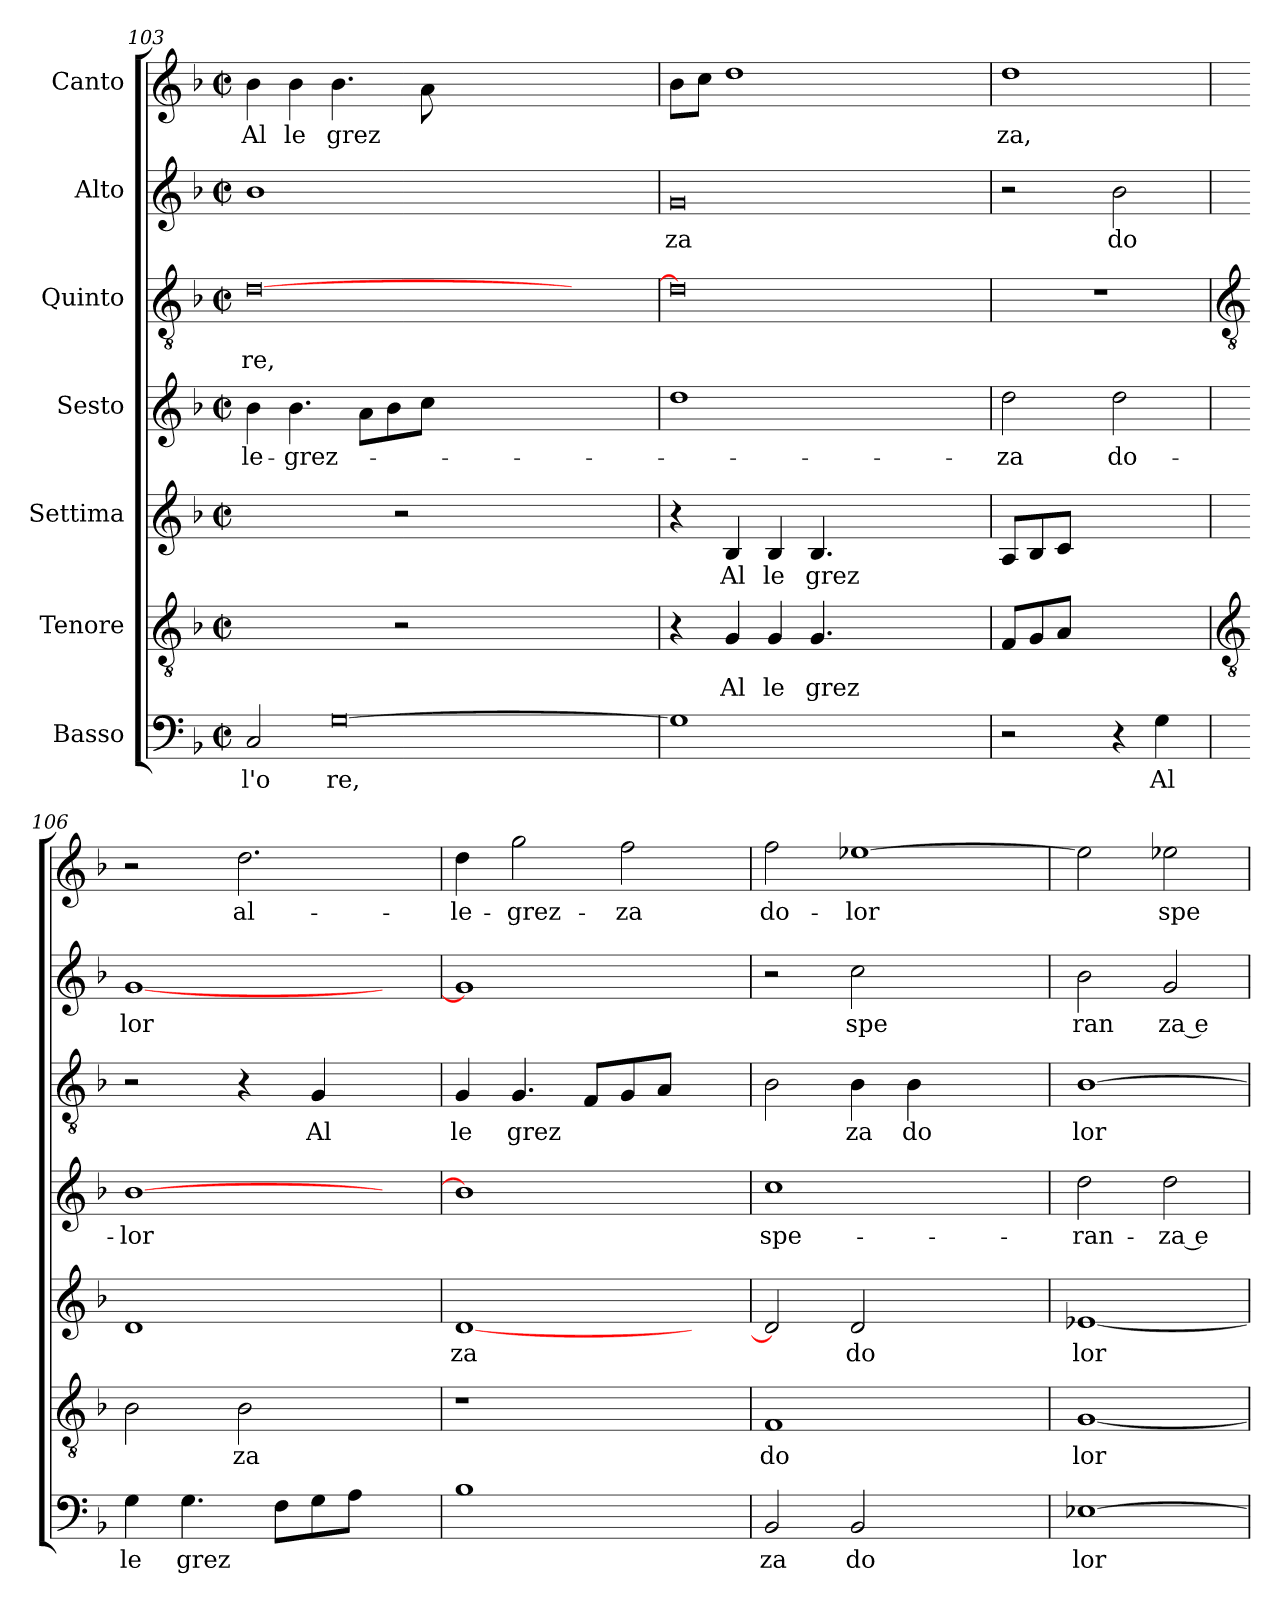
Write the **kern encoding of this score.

**kern	**text	**kern	**text	**kern	**text	**kern	**text	**kern	**text	**kern	**text	**kern	**text
*part7	*part7	*part6	*part6	*part5	*part5	*part4	*part4	*part3	*part3	*part2	*part2	*part1	*part1
*staff7	*staff7	*staff6	*staff6	*staff5	*staff5	*staff4	*staff4	*staff3	*staff3	*staff2	*staff2	*staff1	*staff1
*I"Basso	*	*I"Tenore	*	*I"Settima	*	*I"Sesto	*	*I"Quinto	*	*I"Alto	*	*I"Canto	*
!!LO:LB:g=z
*clefF4	*	*clefGv2	*	*clefG2	*	*clefG2	*	*clefGv2	*	*clefG2	*	*clefG2	*
*k[b-]	*	*k[b-]	*	*k[b-]	*	*k[b-]	*	*k[b-]	*	*k[b-]	*	*k[b-]	*
*F:	*	*F:	*	*F:	*	*F:	*	*F:	*	*F:	*	*F:	*
*M2/2	*	*M2/2	*	*M2/2	*	*M2/2	*	*M2/2	*	*M2/2	*	*M2/2	*
*met(c|)	*	*met(c|)	*	*met(c|)	*	*met(c|)	*	*met(c|)	*	*met(c|)	*	*met(c|)	*
=103B	=103B	=103B	=103B	=103B	=103B	=103B	=103B	=103B	=103B	=103B	=103B	=103B	=103B
!	!LO:LY:b	!	!	!	!	!	!LO:LY:b	!	!LO:LY:b	!	!	!	!LO:LY:b
2C/	l'o	4ryy	.	4ryy	.	4b-\	le-	[0d	re,	1b-	.	4b-\	Al
!	!	!	!	!	!	!	!LO:LY:b	!	!	!	!	!	!LO:LY:b
.	.	4ryy	.	4ryy	.	4.b-\	-grez-	.	.	.	.	4b-\	le
!	!LO:LY:b	!	!	!	!	!	!	!	!	!	!	!	!LO:LY:b
[0G	re,	4ryy	.	4ryy	.	.	.	.	.	.	.	4.b-\	grez
.	.	.	.	.	.	8a\L	.	.	.	.	.	.	.
.	.	64ryy	.	64ryy	.	8b-\	.	.	.	.	.	.	.
.	.	2r	.	2r	.	.	.	.	.	.	.	.	.
.	.	.	.	.	.	8cc\J	.	.	.	.	.	8a\	.
.	.	.	.	.	.	1.ryy	.	.	.	1.ryy	.	1.ryy	.
.	.	1ryy	.	1ryy	.	.	.	.	.	.	.	.	.
.	.	.	.	.	.	.	.	2ryy	.	.	.	.	.
.	.	8...ryy	.	8...ryy	.	.	.	.	.	.	.	.	.
!!LO:LB:g=z
=103C	=103C	=103C	=103C	=103C	=103C	=103C	=103C	=103C	=103C	=103C	=103C	=103C	=103C
!	!	!	!	!	!	!	!	!	!	!	!LO:LY:b	!	!
1G]	.	4r	.	4r	.	1dd	.	0d]	.	0g	za	8b-\L	.
.	.	.	.	.	.	.	.	.	.	.	.	8cc\J	.
!	!	!	!LO:LY:b	!	!LO:LY:b	!	!	!	!	!	!	!	!
.	.	4G/	Al	4B-/	Al	.	.	.	.	.	.	1dd	.
!	!	!	!LO:LY:b	!	!LO:LY:b	!	!	!	!	!	!	!	!
.	.	4G/	le	4B-/	le	.	.	.	.	.	.	.	.
!	!	!	!LO:LY:b	!	!LO:LY:b	!	!	!	!	!	!	!	!
.	.	4.G/	grez	4.B-/	grez	.	.	.	.	.	.	.	.
1ryy	.	.	.	.	.	1ryy	.	.	.	.	.	.	.
.	.	2..ryy	.	2..ryy	.	.	.	.	.	.	.	.	.
.	.	.	.	.	.	.	.	.	.	.	.	2.ryy	.
=105A	=105A	=105A	=105A	=105A	=105A	=105A	=105A	=105A	=105A	=105A	=105A	=105A	=105A
!	!	!	!	!	!	!	!LO:LY:b	!	!	!	!	!	!LO:LY:b
2r	.	8F/L	.	8A/L	.	2dd\	-za	1r	.	2r	.	1dd	za,
.	.	8G/	.	8B-/	.	.	.	.	.	.	.	.	.
.	.	8A/J	.	8c/J	.	.	.	.	.	.	.	.	.
.	.	2ryy	.	2ryy	.	.	.	.	.	.	.	.	.
!	!	!	!	!	!	!	!LO:LY:b	!	!	!	!LO:LY:b	!	!
4r	.	.	.	.	.	2dd\	do-	.	.	2b-\	do	.	.
!	!LO:LY:b	!	!	!	!	!	!	!	!	!	!	!	!
4G\	Al	.	.	.	.	.	.	.	.	.	.	.	.
.	.	8ryy	.	8ryy	.	.	.	.	.	.	.	.	.
!!LO:LB:g=z
=106	=106	=106	=106	=106	=106	=106	=106	=106	=106	=106	=106	=106	=106
*	*	*clefGv2	*	*	*	*	*	*clefGv2	*	*	*	*	*
!	!LO:LY:b	!	!	!	!	!	!LO:LY:b	!	!	!	!LO:LY:b	!	!
4G\	le	2B-\	.	1d	.	[1b-	-lor	2r	.	[1g	lor	2r	.
!	!LO:LY:b	!	!	!	!	!	!	!	!	!	!	!	!
4.G\	grez	.	.	.	.	.	.	.	.	.	.	.	.
!	!	!	!LO:LY:b	!	!	!	!	!	!	!	!	!	!LO:LY:b
.	.	2B-\	za	.	.	.	.	4r	.	.	.	2.dd\	al-
8F\L	.	.	.	.	.	.	.	.	.	.	.	.	.
!	!	!	!	!	!	!	!	!	!LO:LY:b	!	!	!	!
8G\	.	.	.	.	.	.	.	4G/	Al	.	.	.	.
8A\J	.	.	.	.	.	.	.	.	.	.	.	.	.
4ryy	.	4ryy	.	4ryy	.	4ryy	.	4ryy	.	4ryy	.	.	.
=107	=107	=107	=107	=107	=107	=107	=107	=107	=107	=107	=107	=107	=107
!	!	!	!	!	!LO:LY:b	!	!	!	!LO:LY:b	!	!	!	!LO:LY:b
1B-	.	1r	.	[1d	za	1b-]	.	4G/	le	1g]	.	4dd\	-le-
!	!	!	!	!	!	!	!	!	!LO:LY:b	!	!	!	!LO:LY:b
.	.	.	.	.	.	.	.	4.G/	grez	.	.	2gg\	-grez-
.	.	.	.	.	.	.	.	8F/L	.	.	.	.	.
!	!	!	!	!	!	!	!	!	!	!	!	!	!LO:LY:b
.	.	.	.	.	.	.	.	8G/	.	.	.	2ff\	-za
.	.	.	.	.	.	.	.	8A/J	.	.	.	.	.
4ryy	.	4ryy	.	4ryy	.	4ryy	.	4ryy	.	4ryy	.	.	.
=108	=108	=108	=108	=108	=108	=108	=108	=108	=108	=108	=108	=108	=108
!	!LO:LY:b	!	!LO:LY:b	!	!	!	!LO:LY:b	!	!	!	!	!	!LO:LY:b
2BB-/	za	1F	do	2d/]	.	1cc	spe-	2B-\	.	2r	.	2ff\	do-
!	!LO:LY:b	!	!	!	!LO:LY:b	!	!	!	!LO:LY:b	!	!LO:LY:b	!	!LO:LY:b
2BB-/	do	.	.	2d/	do	.	.	4B-\	za	2cc\	spe	[1ee-X	-lor
!	!	!	!	!	!	!	!	!	!LO:LY:b	!	!	!	!
.	.	.	.	.	.	.	.	4B-\	do	.	.	.	.
2ryy	.	2ryy	.	2ryy	.	2ryy	.	2ryy	.	2ryy	.	.	.
=109	=109	=109	=109	=109	=109	=109	=109	=109	=109	=109	=109	=109	=109
!	!LO:LY:b	!	!LO:LY:b	!	!LO:LY:b	!	!LO:LY:b	!	!LO:LY:b	!	!LO:LY:b	!	!
[1E-X	lor	[1G	lor	[1e-X	lor	2dd\	-ran-	[1B-	lor	2b-\	ran	2ee-\]	.
!	!	!	!	!	!	!	!LO:LY:b	!	!	!	!LO:LY:b	!	!LO:LY:b
.	.	.	.	.	.	2dd\	-za e	.	.	2g/	za e	2ee-X\	spe-
=	=	=	=	=	=	=	=	=	=	=	=	=	=
*-	*-	*-	*-	*-	*-	*-	*-	*-	*-	*-	*-	*-	*-
